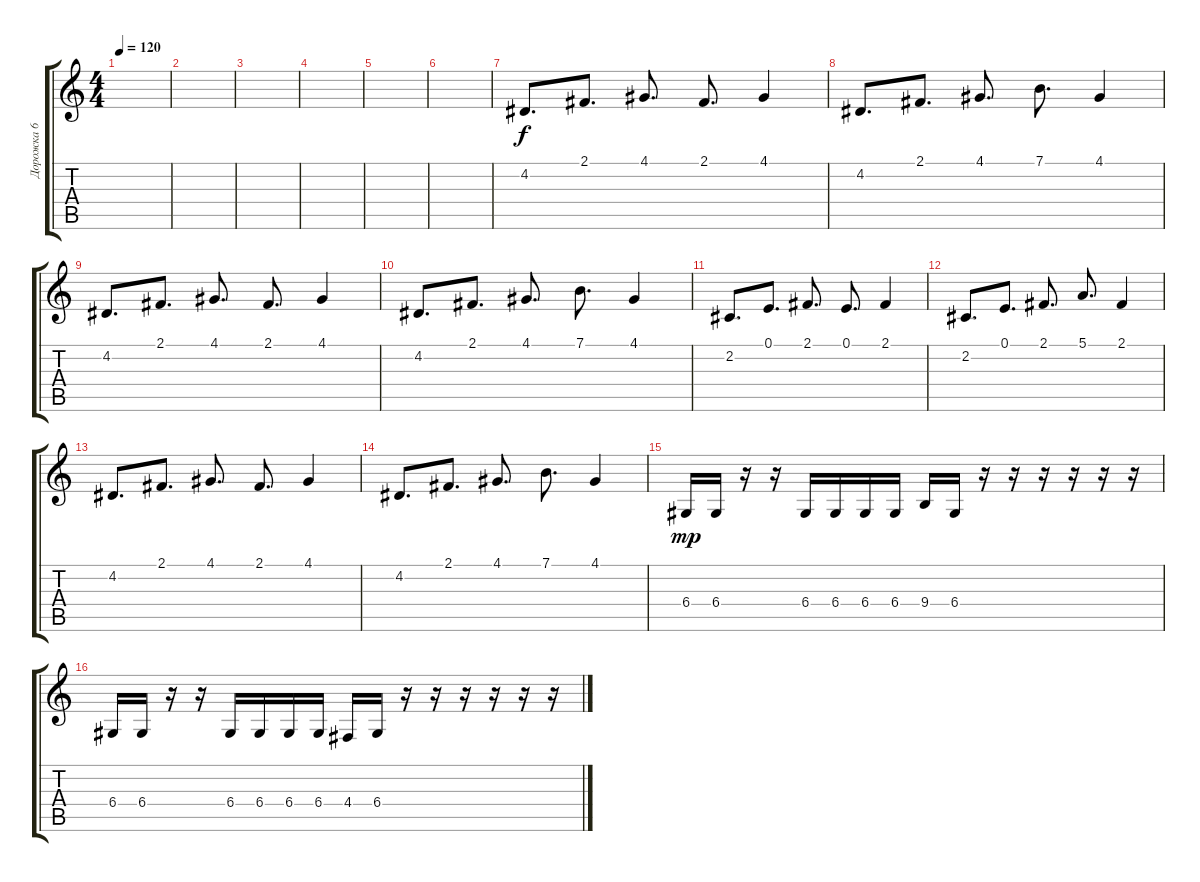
\track ("Дорожка 6" "Дорожка 6") {instrument lead2sawtooth}
\staff {score tabs}
\tuning (E4 B3 G3 D3 A2 E2) {hide}
\ts (4 4)
\tempo 120
\clef g2
\ks c
|
|
|
|
|
|
4.2.8{d} 2.1.8{d} 4.1.8{d} 2.1.8{d} 4.1.4 |
4.2.8{d} 2.1.8{d} 4.1.8{d} 7.1.8{d} 4.1.4 |
4.2.8{d} 2.1.8{d} 4.1.8{d} 2.1.8{d} 4.1.4 |
4.2.8{d} 2.1.8{d} 4.1.8{d} 7.1.8{d} 4.1.4 |
2.2.8{d} 0.1.8{d} 2.1.8{d} 0.1.8{d} 2.1.4 |
2.2.8{d} 0.1.8{d} 2.1.8{d} 5.1.8{d} 2.1.4 |
4.2.8{d} 2.1.8{d} 4.1.8{d} 2.1.8{d} 4.1.4 |
4.2.8{d} 2.1.8{d} 4.1.8{d} 7.1.8{d} 4.1.4 |
6.4.16{dy mp} 6.4.16 r.16 r.16 6.4.16 6.4.16 6.4.16 6.4.16 9.4.16 6.4.16 r.16 r.16 r.16 r.16 r.16 r.16 |
6.4.16 6.4.16 r.16 r.16 6.4.16 6.4.16 6.4.16 6.4.16 4.4.16 6.4.16 r.16 r.16 r.16 r.16 r.16 r.16
